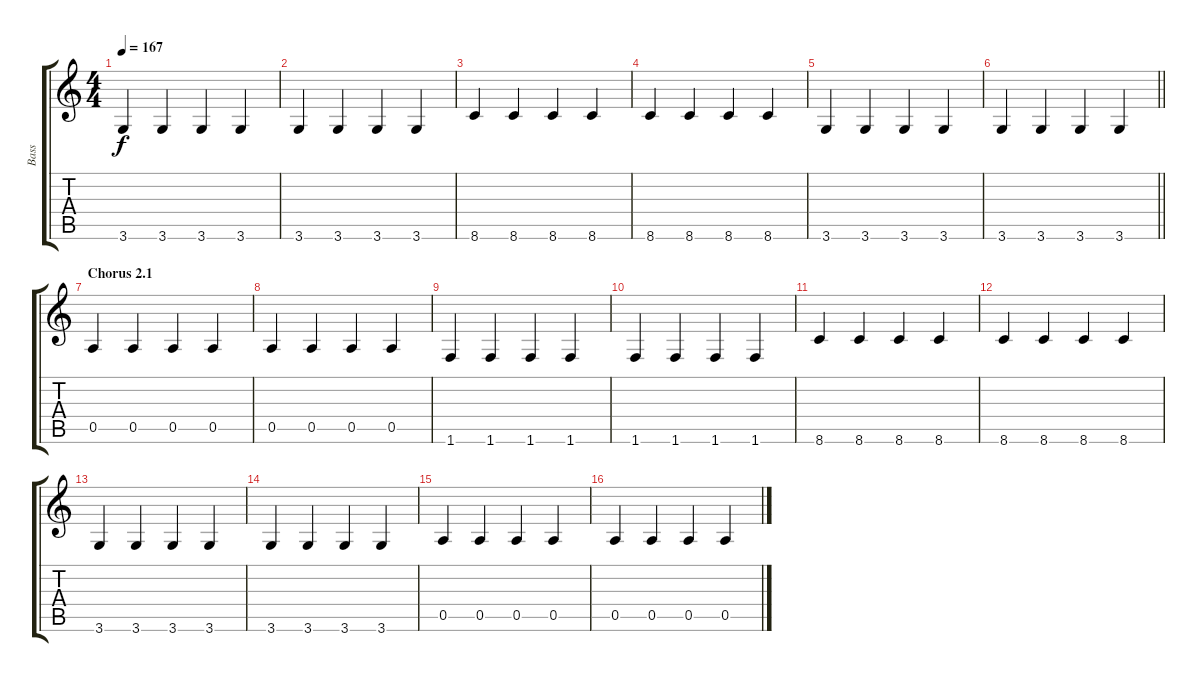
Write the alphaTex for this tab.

\track ("Bass" "Bass") {instrument electricbassfinger}
\staff {score tabs}
\tuning (E4 B3 G3 D3 A2 E2) {hide}
\ts (4 4)
\tempo 167
\clef g2
\ks c
3.6.4{dy f} 3.6.4 3.6.4 3.6.4 |
3.6.4 3.6.4 3.6.4 3.6.4 |
8.6.4 8.6.4 8.6.4 8.6.4 |
8.6.4 8.6.4 8.6.4 8.6.4 |
3.6.4 3.6.4 3.6.4 3.6.4 |
\barLineRight lightlight
3.6.4 3.6.4 3.6.4 3.6.4 |
\section ("" "Chorus 2.1")
0.5.4 0.5.4 0.5.4 0.5.4 |
0.5.4 0.5.4 0.5.4 0.5.4 |
1.6.4 1.6.4 1.6.4 1.6.4 |
1.6.4 1.6.4 1.6.4 1.6.4 |
8.6.4 8.6.4 8.6.4 8.6.4 |
8.6.4 8.6.4 8.6.4 8.6.4 |
3.6.4 3.6.4 3.6.4 3.6.4 |
3.6.4 3.6.4 3.6.4 3.6.4 |
0.5.4 0.5.4 0.5.4 0.5.4 |
0.5.4 0.5.4 0.5.4 0.5.4
